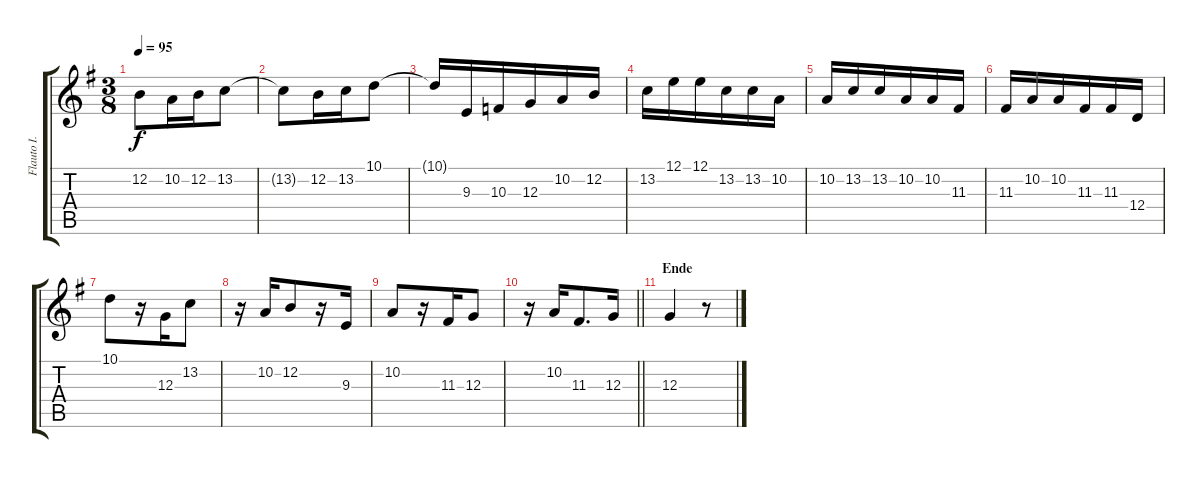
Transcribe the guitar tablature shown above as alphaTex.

\track ("Flauto I. (Flùte à bee)" "Flauto I. ") {instrument recorder}
\staff {score tabs}
\tuning (E4 B3 G3 D3 A2 E2) {hide}
\ts (3 8)
\tempo 95
\clef g2
\ks g
12.2{t}.8{dy f beam merge} 10.2.16 12.2.16{beam merge} 13.2.8 |
13.2{t}.8{beam merge} 12.2.16 13.2.16{beam merge} 10.1.8 |
10.1{t}.16 9.3.16{beam merge} 10.3.16 12.3.16{beam merge} 10.2.16 12.2.16 |
13.2.16 12.1.16{beam merge} 12.1.16 13.2.16{beam merge} 13.2.16 10.2.16 |
10.2.16 13.2.16{beam merge} 13.2.16 10.2.16{beam merge} 10.2.16 11.3.16 |
11.3.16 10.2.16{beam merge} 10.2.16 11.3.16{beam merge} 11.3.16 12.4.16 |
10.1.8 r.16 12.3.16{beam merge} 13.2.8 |
r.16 10.2.16{beam merge} 12.2.8 r.16 9.3.16 |
10.2.8 r.16 11.3.16{beam merge} 12.3.8 |
\barLineRight lightlight
r.16 10.2.16{beam merge} 11.3.8{d beam merge} 12.3.16 |
\section ("" "Ende")
12.3.4 r.8
